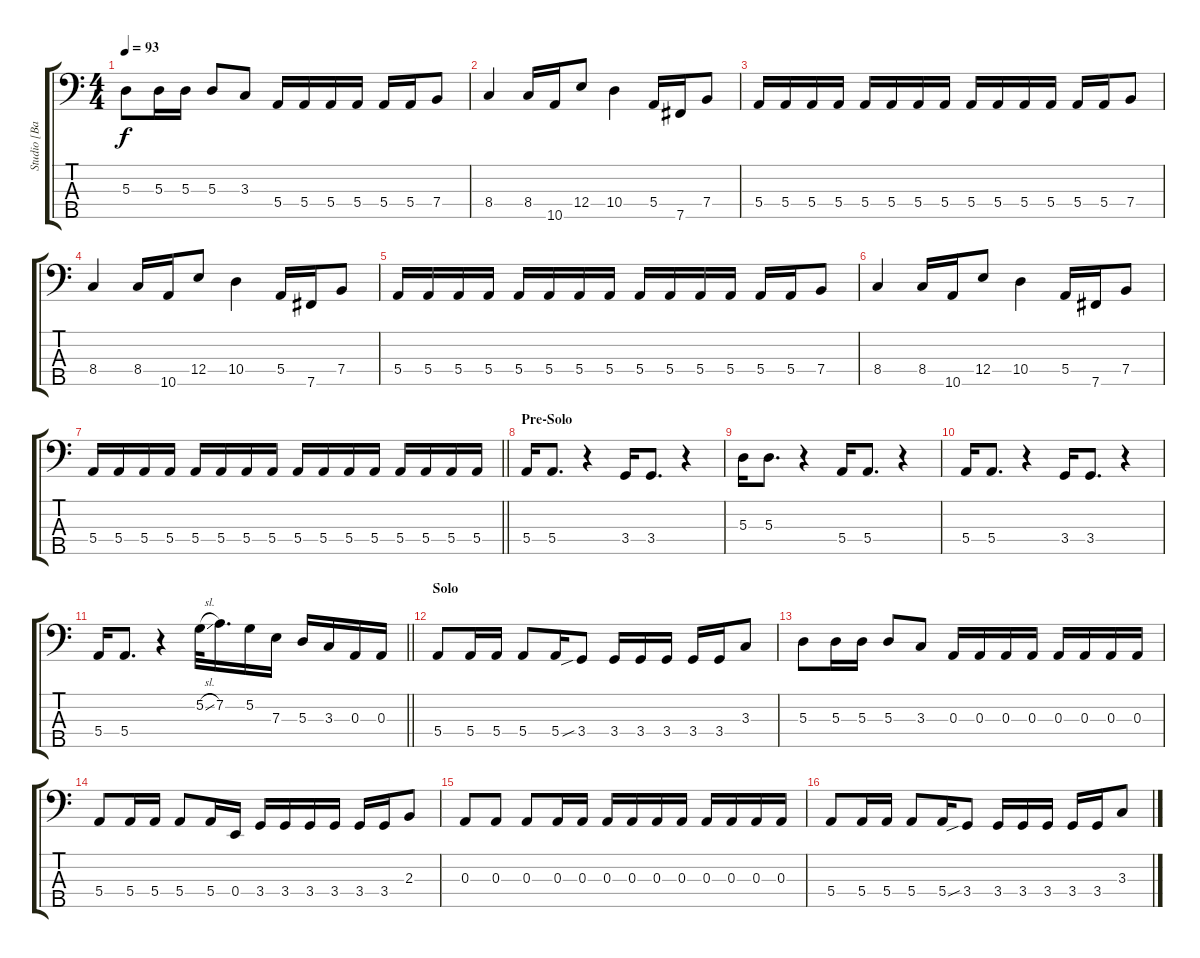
\track ("Studio [Bass Dist FX]" "Studio [Ba") {instrument distortionguitar}
\staff {score tabs}
\tuning (G2 D2 A1 E1 B0) {hide}
\ts (4 4)
\tempo 93
\clef f4
\ks c
5.3.8{dy f} 5.3.16 5.3.16 5.3.8 3.3.8 5.4.16 5.4.16 5.4.16 5.4.16 5.4.16 5.4.16 7.4.8 |
8.4.4 8.4.16 10.5.16 12.4.8 10.4.4 5.4.16 7.5.16 7.4.8 |
5.4.16 5.4.16 5.4.16 5.4.16 5.4.16 5.4.16 5.4.16 5.4.16 5.4.16 5.4.16 5.4.16 5.4.16 5.4.16 5.4.16 7.4.8 |
8.4.4 8.4.16 10.5.16 12.4.8 10.4.4 5.4.16 7.5.16 7.4.8 |
5.4.16 5.4.16 5.4.16 5.4.16 5.4.16 5.4.16 5.4.16 5.4.16 5.4.16 5.4.16 5.4.16 5.4.16 5.4.16 5.4.16 7.4.8 |
8.4.4 8.4.16 10.5.16 12.4.8 10.4.4 5.4.16 7.5.16 7.4.8 |
\barLineRight lightlight
5.4.16 5.4.16 5.4.16 5.4.16 5.4.16 5.4.16 5.4.16 5.4.16 5.4.16 5.4.16 5.4.16 5.4.16 5.4.16 5.4.16 5.4.16 5.4.16 |
\section ("" "Pre-Solo")
5.4.16 5.4.8{d} r.4 3.4.16 3.4.8{d} r.4 |
5.3.16 5.3.8{d} r.4 5.4.16 5.4.8{d} r.4 |
5.4.16 5.4.8{d} r.4 3.4.16 3.4.8{d} r.4 |
\barLineRight lightlight
5.4.16 5.4.8{d} r.4 5.2{sl}.32 7.2.16{d} 5.2.16 7.3.16 5.3.16 3.3.16 0.3.16 0.3.16 |
\section ("" "Solo")
5.4.8 5.4.16 5.4.16 5.4.8 5.4.16 3.4{sib}.8 3.4.16 3.4.16 3.4.16 3.4.16 3.4.16 3.3.8 |
5.3.8 5.3.16 5.3.16 5.3.8 3.3.8 0.3.16 0.3.16 0.3.16 0.3.16 0.3.16 0.3.16 0.3.16 0.3.16 |
5.4.8 5.4.16 5.4.16 5.4.8 5.4.16 0.4.16 3.4.16 3.4.16 3.4.16 3.4.16 3.4.16 3.4.16 2.3.8 |
0.3.8 0.3.8 0.3.8 0.3.16 0.3.16 0.3.16 0.3.16 0.3.16 0.3.16 0.3.16 0.3.16 0.3.16 0.3.16 |
5.4.8 5.4.16 5.4.16 5.4.8 5.4.16 3.4{sib}.8 3.4.16 3.4.16 3.4.16 3.4.16 3.4.16 3.3.8
